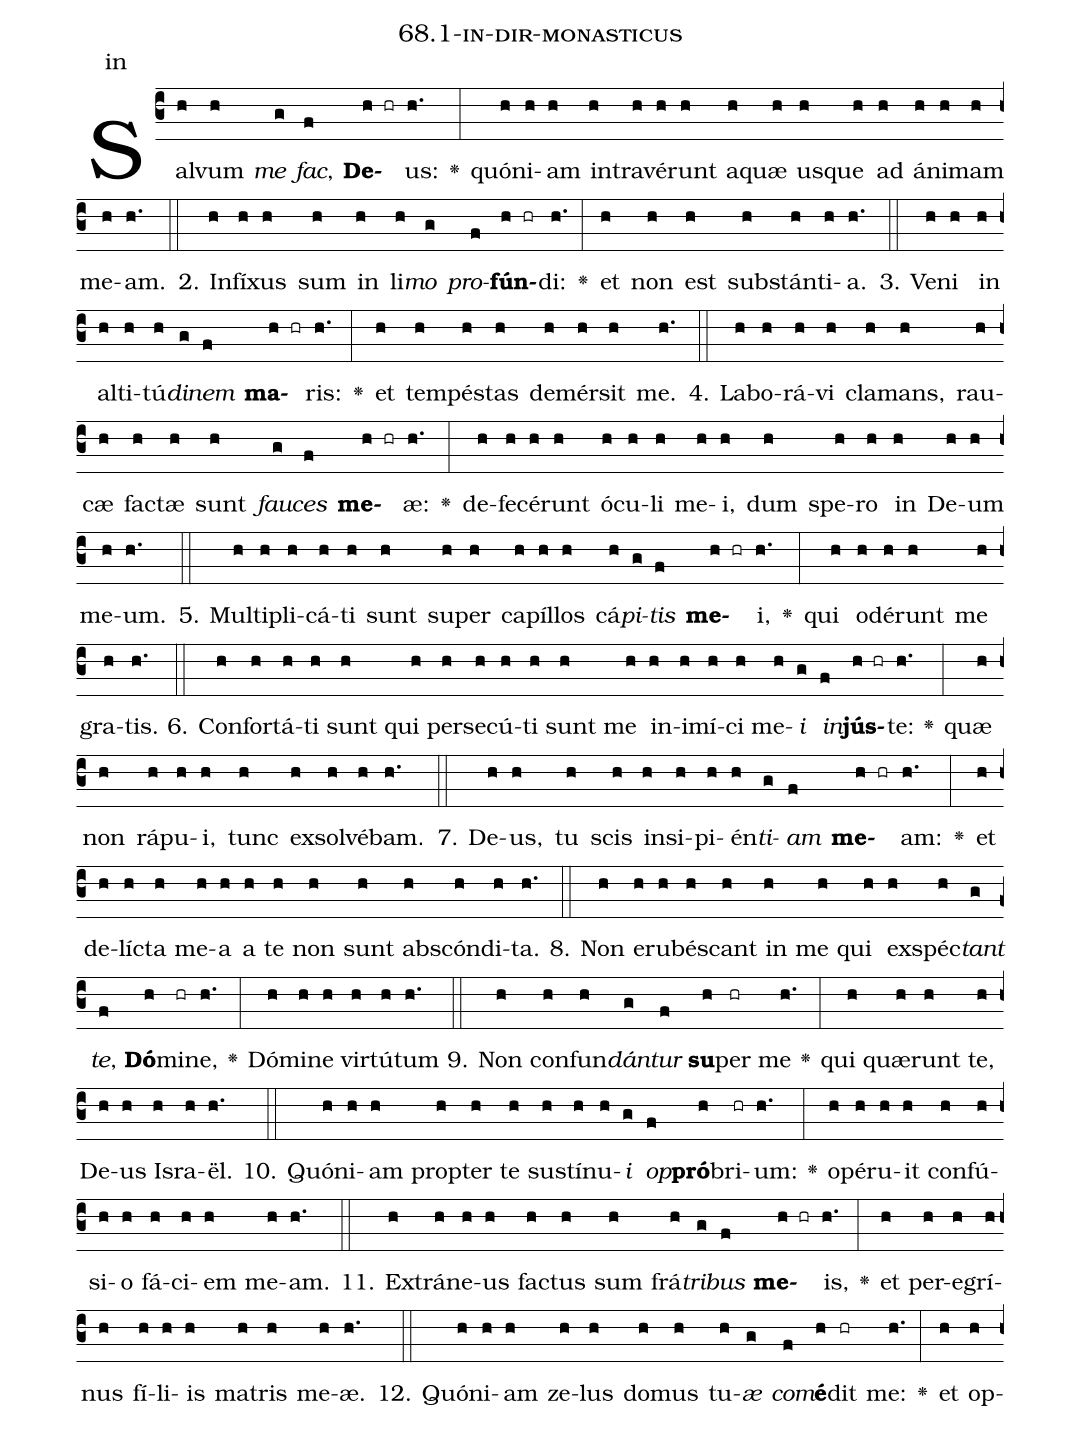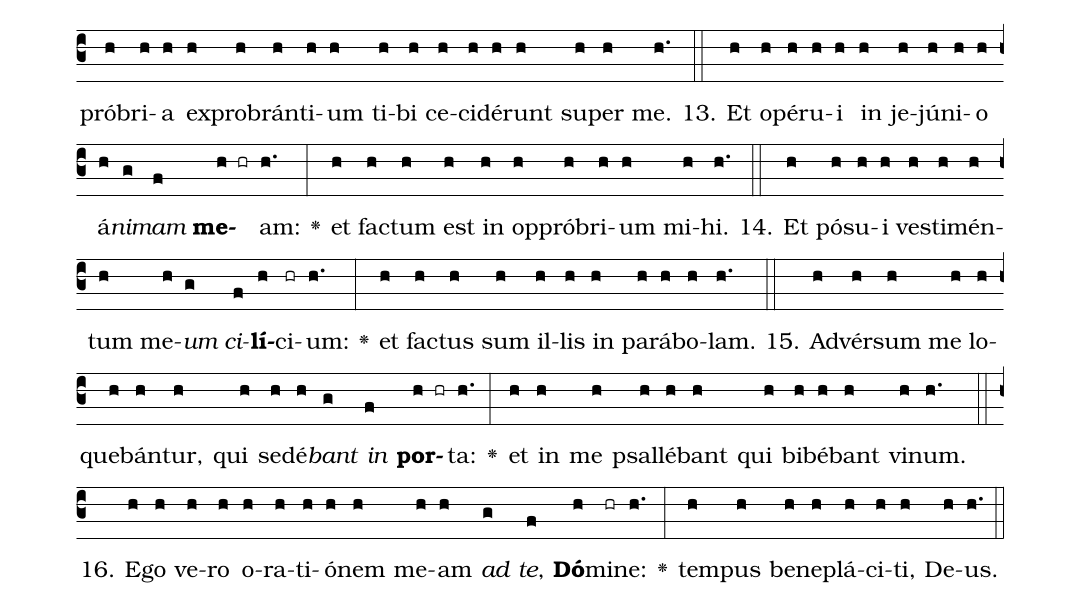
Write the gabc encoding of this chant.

name: 68.1-in-dir-monasticus;
annotation: in;
%%
(c3)Sal(h)vum(h) <i>me</i>(g) <i>fac</i>,(f) <b>De</b>(h hr)us:(h.) <v>\greheightstar</v>(:) quón(h)i(h)am(h) in(h)tra(h)vé(h)runt(h) a(h)quæ(h) us(h)que(h) ad(h) á(h)ni(h)mam(h) me(h)am.(h.) (::)
2. In(h)fí(h)xus(h) sum(h) in(h) li(h)<i>mo</i>(g) <i>pro</i>(f)<b>fún</b>(h hr)di:(h.) <v>\greheightstar</v>(:) et(h) non(h) est(h) sub(h)stán(h)ti(h)a.(h.) (::)
3. Ve(h)ni(h) in(h) al(h)ti(h)tú(h)<i>di</i>(g)<i>nem</i>(f) <b>ma</b>(h hr)ris:(h.) <v>\greheightstar</v>(:) et(h) tem(h)pés(h)tas(h) de(h)mér(h)sit(h) me.(h.) (::)
4. La(h)bo(h)rá(h)vi(h) cla(h)mans,(h) rau(h)cæ(h) fac(h)tæ(h) sunt(h) <i>fau</i>(g)<i>ces</i>(f) <b>me</b>(h hr)æ:(h.) <v>\greheightstar</v>(:) de(h)fe(h)cé(h)runt(h) ó(h)cu(h)li(h) me(h)i,(h) dum(h) spe(h)ro(h) in(h) De(h)um(h) me(h)um.(h.) (::)
5. Mul(h)ti(h)pli(h)cá(h)ti(h) sunt(h) su(h)per(h) ca(h)píl(h)los(h) cá(h)<i>pi</i>(g)<i>tis</i>(f) <b>me</b>(h hr)i,(h.) <v>\greheightstar</v>(:) qui(h) o(h)dé(h)runt(h) me(h) gra(h)tis.(h.) (::)
6. Con(h)for(h)tá(h)ti(h) sunt(h) qui(h) per(h)se(h)cú(h)ti(h) sunt(h) me(h) in(h)i(h)mí(h)ci(h) me(h)<i>i</i>(g) <i>in</i>(f)<b>jús</b>(h hr)te:(h.) <v>\greheightstar</v>(:) quæ(h) non(h) rá(h)pu(h)i,(h) tunc(h) ex(h)sol(h)vé(h)bam.(h.) (::)
7. De(h)us,(h) tu(h) scis(h) in(h)si(h)pi(h)én(h)<i>ti</i>(g)<i>am</i>(f) <b>me</b>(h hr)am:(h.) <v>\greheightstar</v>(:) et(h) de(h)líc(h)ta(h) me(h)a(h) a(h) te(h) non(h) sunt(h) abs(h)cón(h)di(h)ta.(h.) (::)
8. Non(h) e(h)ru(h)bés(h)cant(h) in(h) me(h) qui(h) ex(h)spéc(h)<i>tant</i>(g) <i>te</i>,(f) <b>Dó</b>(h)mi(hr)ne,(h.) <v>\greheightstar</v>(:) Dó(h)mi(h)ne(h) vir(h)tú(h)tum(h.) (::)
9. Non(h) con(h)fun(h)<i>dán</i>(g)<i>tur</i>(f) <b>su</b>(h)per(hr) me(h.) <v>\greheightstar</v>(:) qui(h) quæ(h)runt(h) te,(h) De(h)us(h) Is(h)ra(h)ël.(h.) (::)
10. Quón(h)i(h)am(h) prop(h)ter(h) te(h) sus(h)tí(h)nu(h)<i>i</i>(g) <i>op</i>(f)<b>pró</b>(h)bri(hr)um:(h.) <v>\greheightstar</v>(:) o(h)pé(h)ru(h)it(h) con(h)fú(h)si(h)o(h) fá(h)ci(h)em(h) me(h)am.(h.) (::)
11. Ex(h)trá(h)ne(h)us(h) fac(h)tus(h) sum(h) frá(h)<i>tri</i>(g)<i>bus</i>(f) <b>me</b>(h hr)is,(h.) <v>\greheightstar</v>(:) et(h) per(h)e(h)grí(h)nus(h) fí(h)li(h)is(h) ma(h)tris(h) me(h)æ.(h.) (::)
12. Quón(h)i(h)am(h) ze(h)lus(h) do(h)mus(h) tu(h)<i>æ</i>(g) <i>com</i>(f)<b>é</b>(h)dit(hr) me:(h.) <v>\greheightstar</v>(:) et(h) op(h)pró(h)bri(h)a(h) ex(h)pro(h)brán(h)ti(h)um(h) ti(h)bi(h) ce(h)ci(h)dé(h)runt(h) su(h)per(h) me.(h.) (::)
13. Et(h) o(h)pé(h)ru(h)i(h) in(h) je(h)jú(h)ni(h)o(h) á(h)<i>ni</i>(g)<i>mam</i>(f) <b>me</b>(h hr)am:(h.) <v>\greheightstar</v>(:) et(h) fac(h)tum(h) est(h) in(h) op(h)pró(h)bri(h)um(h) mi(h)hi.(h.) (::)
14. Et(h) pó(h)su(h)i(h) ves(h)ti(h)mén(h)tum(h) me(h)<i>um</i>(g) <i>ci</i>(f)<b>lí</b>(h)ci(hr)um:(h.) <v>\greheightstar</v>(:) et(h) fac(h)tus(h) sum(h) il(h)lis(h) in(h) pa(h)rá(h)bo(h)lam.(h.) (::)
15. Ad(h)vér(h)sum(h) me(h) lo(h)que(h)bán(h)tur,(h) qui(h) se(h)dé(h)<i>bant</i>(g) <i>in</i>(f) <b>por</b>(h hr)ta:(h.) <v>\greheightstar</v>(:) et(h) in(h) me(h) psal(h)lé(h)bant(h) qui(h) bi(h)bé(h)bant(h) vi(h)num.(h.) (::)
16. E(h)go(h) ve(h)ro(h) o(h)ra(h)ti(h)ó(h)nem(h) me(h)am(h) <i>ad</i>(g) <i>te</i>,(f) <b>Dó</b>(h)mi(hr)ne:(h.) <v>\greheightstar</v>(:) tem(h)pus(h) be(h)ne(h)plá(h)ci(h)ti,(h) De(h)us.(h.) (::)
